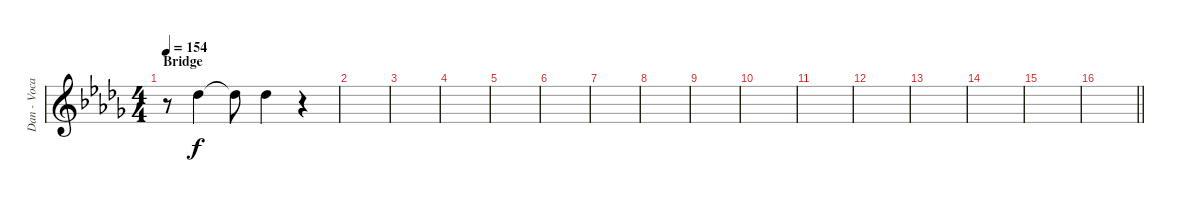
\track ("Dan - Vocals" "Dan - Voca") {instrument overdrivenguitar}
\staff {score}
\tuning (E4 B3 G3 D3 A2 E2) {hide}
\ts (4 4)
\section ("" "Bridge")
\tempo 154
\clef g2
\ks db
r.8{dy f} 2.2.4 2.2{t}.8 2.2.4 r.4 |
|
|
|
|
|
|
|
|
|
|
|
|
|
|
\barLineRight lightlight
